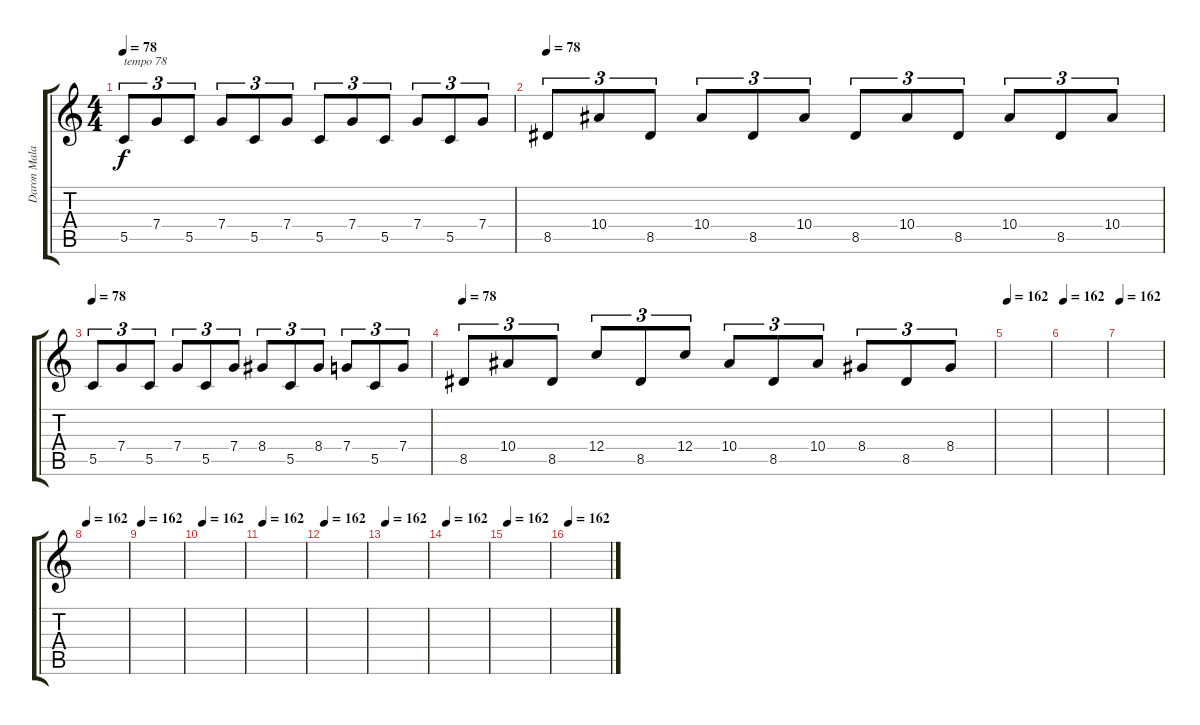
\track ("Daron Malakian (clean)" "Daron Mala") {instrument electricguitarclean}
\staff {score tabs}
\tuning (D4 A3 F3 C3 G2 C2) {hide}
\ts (4 4)
\tempo 78
\clef g2
\ks c
5.5.8{tu (3 2) txt "tempo 78" dy f instrument electricguitarclean} 7.4.8{tu (3 2)} 5.5.8{tu (3 2)} 7.4.8{tu (3 2)} 5.5.8{tu (3 2)} 7.4.8{tu (3 2)} 5.5.8{tu (3 2)} 7.4.8{tu (3 2)} 5.5.8{tu (3 2)} 7.4.8{tu (3 2)} 5.5.8{tu (3 2)} 7.4.8{tu (3 2)} |
\tempo 78
8.5.8{tu (3 2)} 10.4.8{tu (3 2)} 8.5.8{tu (3 2)} 10.4.8{tu (3 2)} 8.5.8{tu (3 2)} 10.4.8{tu (3 2)} 8.5.8{tu (3 2)} 10.4.8{tu (3 2)} 8.5.8{tu (3 2)} 10.4.8{tu (3 2)} 8.5.8{tu (3 2)} 10.4.8{tu (3 2)} |
\tempo 78
5.5.8{tu (3 2)} 7.4.8{tu (3 2)} 5.5.8{tu (3 2)} 7.4.8{tu (3 2)} 5.5.8{tu (3 2)} 7.4.8{tu (3 2)} 8.4.8{tu (3 2)} 5.5.8{tu (3 2)} 8.4.8{tu (3 2)} 7.4.8{tu (3 2)} 5.5.8{tu (3 2)} 7.4.8{tu (3 2)} |
\tempo 78
8.5.8{tu (3 2)} 10.4.8{tu (3 2)} 8.5.8{tu (3 2)} 12.4.8{tu (3 2)} 8.5.8{tu (3 2)} 12.4.8{tu (3 2)} 10.4.8{tu (3 2)} 8.5.8{tu (3 2)} 10.4.8{tu (3 2)} 8.4.8{tu (3 2)} 8.5.8{tu (3 2)} 8.4.8{tu (3 2)} |
\tempo 162
|
\tempo 162
|
\tempo 162
|
\tempo 162
|
\tempo 162
|
\tempo 162
|
\tempo 162
|
\tempo 162
|
\tempo 162
|
\tempo 162
|
\tempo 162
|
\tempo 162
